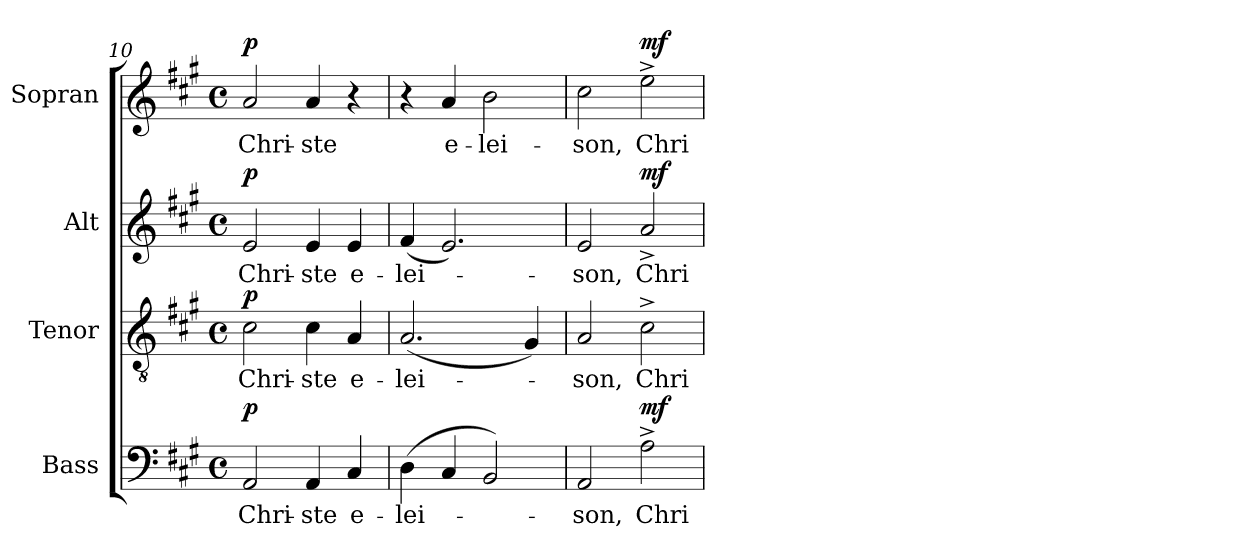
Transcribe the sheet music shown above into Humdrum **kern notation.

**kern	**text	**dynam	**kern	**text	**dynam	**kern	**text	**dynam	**kern	**text	**dynam
*part4	*part4	*part4	*part3	*part3	*part3	*part2	*part2	*part2	*part1	*part1	*part1
*staff4	*staff4	*staff4	*staff3	*staff3	*staff3	*staff2	*staff2	*staff2	*staff1	*staff1	*staff1
*I"Bass	*	*	*I"Tenor	*	*	*I"Alt	*	*	*I"Sopran	*	*
*I'B.	*	*	*I'T.	*	*	*I'A.	*	*	*I'S.	*	*
*clefF4	*	*	*clefGv2	*	*	*clefG2	*	*	*clefG2	*	*
*k[f#c#g#]	*	*	*k[f#c#g#]	*	*	*k[f#c#g#]	*	*	*k[f#c#g#]	*	*
*A:	*	*	*A:	*	*	*A:	*	*	*A:	*	*
*M4/4	*	*	*M4/4	*	*	*M4/4	*	*	*M4/4	*	*
*met(c)	*	*	*met(c)	*	*	*met(c)	*	*	*met(c)	*	*
=10	=10	=10	=10	=10	=10	=10	=10	=10	=10	=10	=10
!	!LO:LY:b	!LO:DY:a	!	!LO:LY:b	!LO:DY:a	!	!LO:LY:b	!LO:DY:a	!	!LO:LY:b	!LO:DY:a
2AA/	Chri-	p	2c#\	Chri-	p	2e/	Chri-	p	2a/	Chri-	p
!	!LO:LY:b	!	!	!LO:LY:b	!	!	!LO:LY:b	!	!	!LO:LY:b	!
4AA/	-ste	.	4c#\	-ste	.	4e/	-ste	.	4a/	-ste	.
!	!LO:LY:b	!	!	!LO:LY:b	!	!	!LO:LY:b	!	!	!	!
4C#/	e-	.	4A/	e-	.	4e/	e-	.	4r	.	.
=11	=11	=11	=11	=11	=11	=11	=11	=11	=11	=11	=11
!	!LO:LY:b	!	!	!LO:LY:b	!	!	!LO:LY:b	!	!	!	!
(>4D\	-lei-	.	(<2.A/	-lei-	.	(<4f#/	-lei-	.	4r	.	.
!	!	!	!	!	!	!	!	!	!	!LO:LY:b	!
4C#/	.	.	.	.	.	2.e/)	.	.	4a/	e-	.
!	!	!	!	!	!	!	!	!	!	!LO:LY:b	!
2BB/)	.	.	.	.	.	.	.	.	2b\	-lei-	.
.	.	.	4G#/)	.	.	.	.	.	.	.	.
=12	=12	=12	=12	=12	=12	=12	=12	=12	=12	=12	=12
!	!LO:LY:b	!	!	!LO:LY:b	!	!	!LO:LY:b	!	!	!LO:LY:b	!
2AA/	-son,	.	2A/	-son,	.	2e/	-son,	.	2cc#\	-son,	.
!	!LO:LY:b	!LO:DY:a	!	!LO:LY:b	!	!	!LO:LY:b	!LO:DY:a	!	!LO:LY:b	!LO:DY:a
2A^>\	Chri-	mf	2c#^>\	Chri-	.	2a^>/	Chri-	mf	2ee^>\	Chri-	mf
=	=	=	=	=	=	=	=	=	=	=	=
*-	*-	*-	*-	*-	*-	*-	*-	*-	*-	*-	*-
